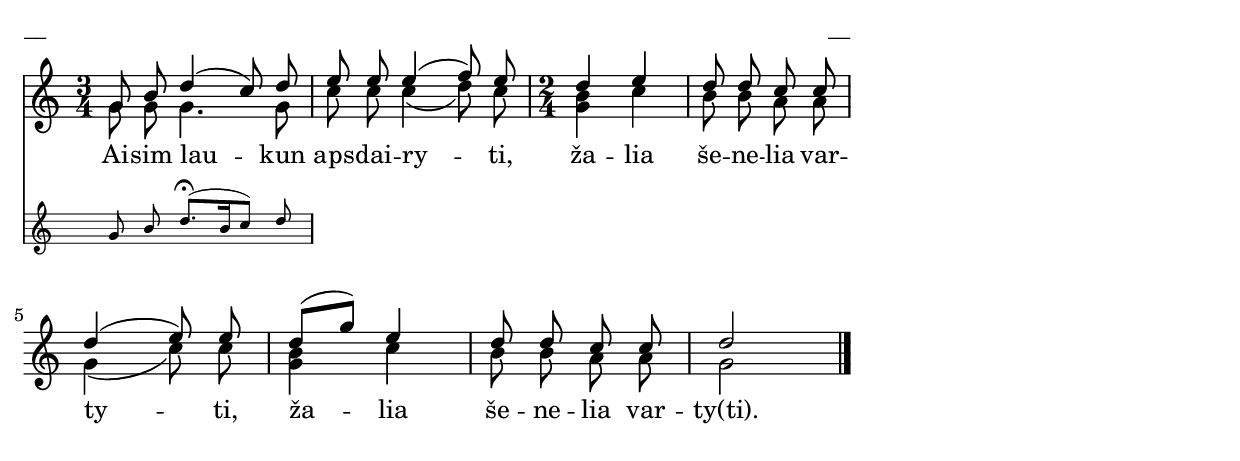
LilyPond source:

\version "2.13.16"
%\header {
%    title = "Aisim laukun apsdairyti"
%}
% "Skamba, skamba kankliai, 1993"
\paper {
line-width = 14\cm
left-margin = 0.4\cm
between-system-padding = 0.1\cm
between-system-space = 0.1\cm
}
\layout {
indent = #0
ragged-last = ##f
}


voiceA = \relative c' {
\clef "treble"
\key c \major
\time 3/4 
<< { g'8 b d4( c8) d8 } 
\new Staff \with {
\remove "Time_signature_engraver"
alignAboveContext = #"main"
fontSize = #-3
\override StaffSymbol #'staff-space = #(magstep -3)
\override StaffSymbol #'thickness = #(magstep -3)
}
{ \autoBeamOff \voiceOne g,8 b d8.^\fermata[( b16 c8]) d8 }
>>
e8 e e4( f8) e 
\time 2/4 d4 e | d8 d c c | d4( e8) e | d8[( g]) e4 | d8 d c c | d2  
\bar "|."
} 

lyricA = \lyricmode {
Ai -- sim lau -- kun aps -- dai -- ry -- ti, ža -- lia še -- ne -- lia var -- ty -- ti,
ža -- lia še -- ne -- lia var -- ty(ti).
}

voiceB = \relative c' {
\clef "treble"
\key c \major
\time 3/4 g'8 g g4. g8 | \slurDown c8 c c4( d8) c8 
\time 2/4 <<g4 b4>> c4 | b8 b a a | g4( c8) c | <<g4 b4>> c4 | b8 b a a | g2 
\bar "|."
} 

fullScore = <<
\new Staff {
<<
\new Voice = "voiceA" { \voiceOne \autoBeamOff \voiceA }
\lyricsto "voiceA" \new Lyrics \lyricA
\new Voice = "voiceB" { \voiceTwo \autoBeamOff \voiceB }
>>
}
>>

\score {
\fullScore
\header { piece = "__" opus = "__" }
}
\markup { \with-color #(x11-color 'white) \sans \smaller "__" }
\score {
\unfoldRepeats
\fullScore
\midi {
\context { \Staff \remove "Staff_performer" }
\context { \Voice \consists "Staff_performer" }
}
}


